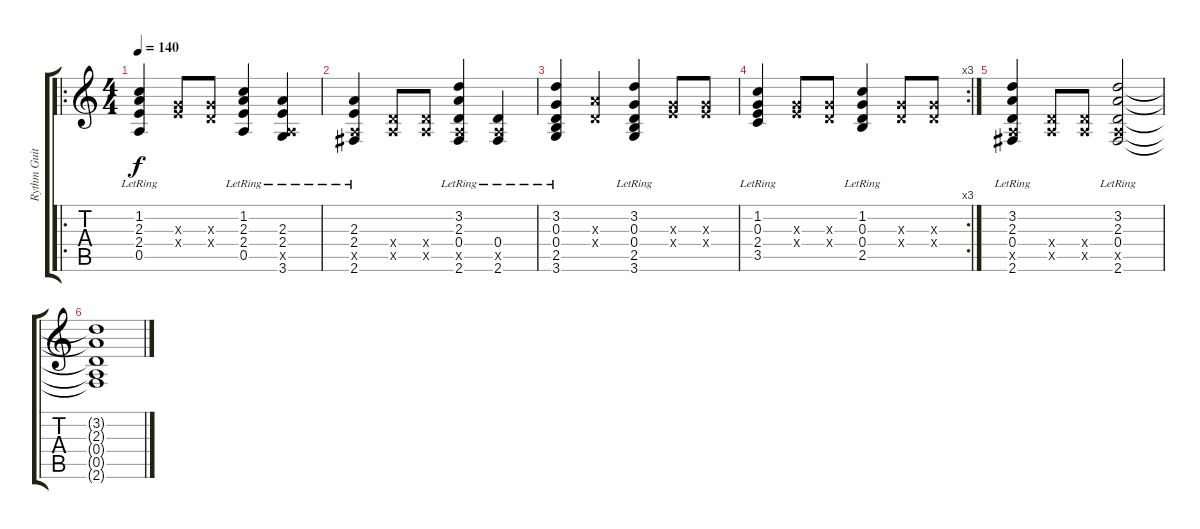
\track ("Rythm Guitar" "Rythm Guit") {instrument acousticguitarsteel}
\staff {score tabs}
\tuning (E4 B3 G3 D3 A2 E2) {hide}
\ro
\ts (4 4)
\tempo 140
\clef g2
\ks c
(1.2{lr} 2.3{lr} 2.4{lr} 0.5{lr}).4{dy f} (0.3{x} 2.4{x}).8 (0.3{x} 0.4{x}).8 (1.2{lr} 2.3{lr} 2.4{lr} 0.5{lr}).4 (2.3{lr} 2.4{lr} 0.5{x} 3.6{lr}).4 |
(2.3{lr} 2.4{lr} 0.5{x} 2.6{lr}).4 (0.4{x} 0.5{x}).8 (0.4{x} 0.5{x}).8 (3.2{lr} 2.3{lr} 0.4{lr} 0.5{x} 2.6{lr}).4 (0.4{lr} 0.5{x} 2.6{lr}).4 |
(3.2{lr} 0.3{lr} 0.4{lr} 2.5{lr} 3.6{lr}).4 (2.3{x} 0.4{x}).4 (3.2{lr} 0.3{lr} 0.4{lr} 2.5{lr} 3.6{lr}).4 (0.3{x} 2.4{x}).8 (0.3{x} 2.4{x}).8 |
\rc 3
(1.2{lr} 0.3{lr} 2.4{lr} 3.5{lr}).4 (0.3{x} 2.4{x}).8 (0.3{x} 0.4{x}).8 (1.2{lr} 0.3{lr} 0.4{lr} 2.5{lr}).4 (0.3{x} 0.4{x}).8 (0.3{x} 0.4{x}).8 |
(3.2{lr} 2.3{lr} 0.4{lr} 0.5{x} 2.6{lr}).4 (0.4{x} 0.5{x}).8 (0.4{x} 0.5{x}).8 (3.2{lr} 2.3{lr} 0.4{lr} 0.5{x} 2.6{lr}).2 |
(3.2{t} 2.3{t} 0.4{t} 0.5{t} 2.6{t}).1
